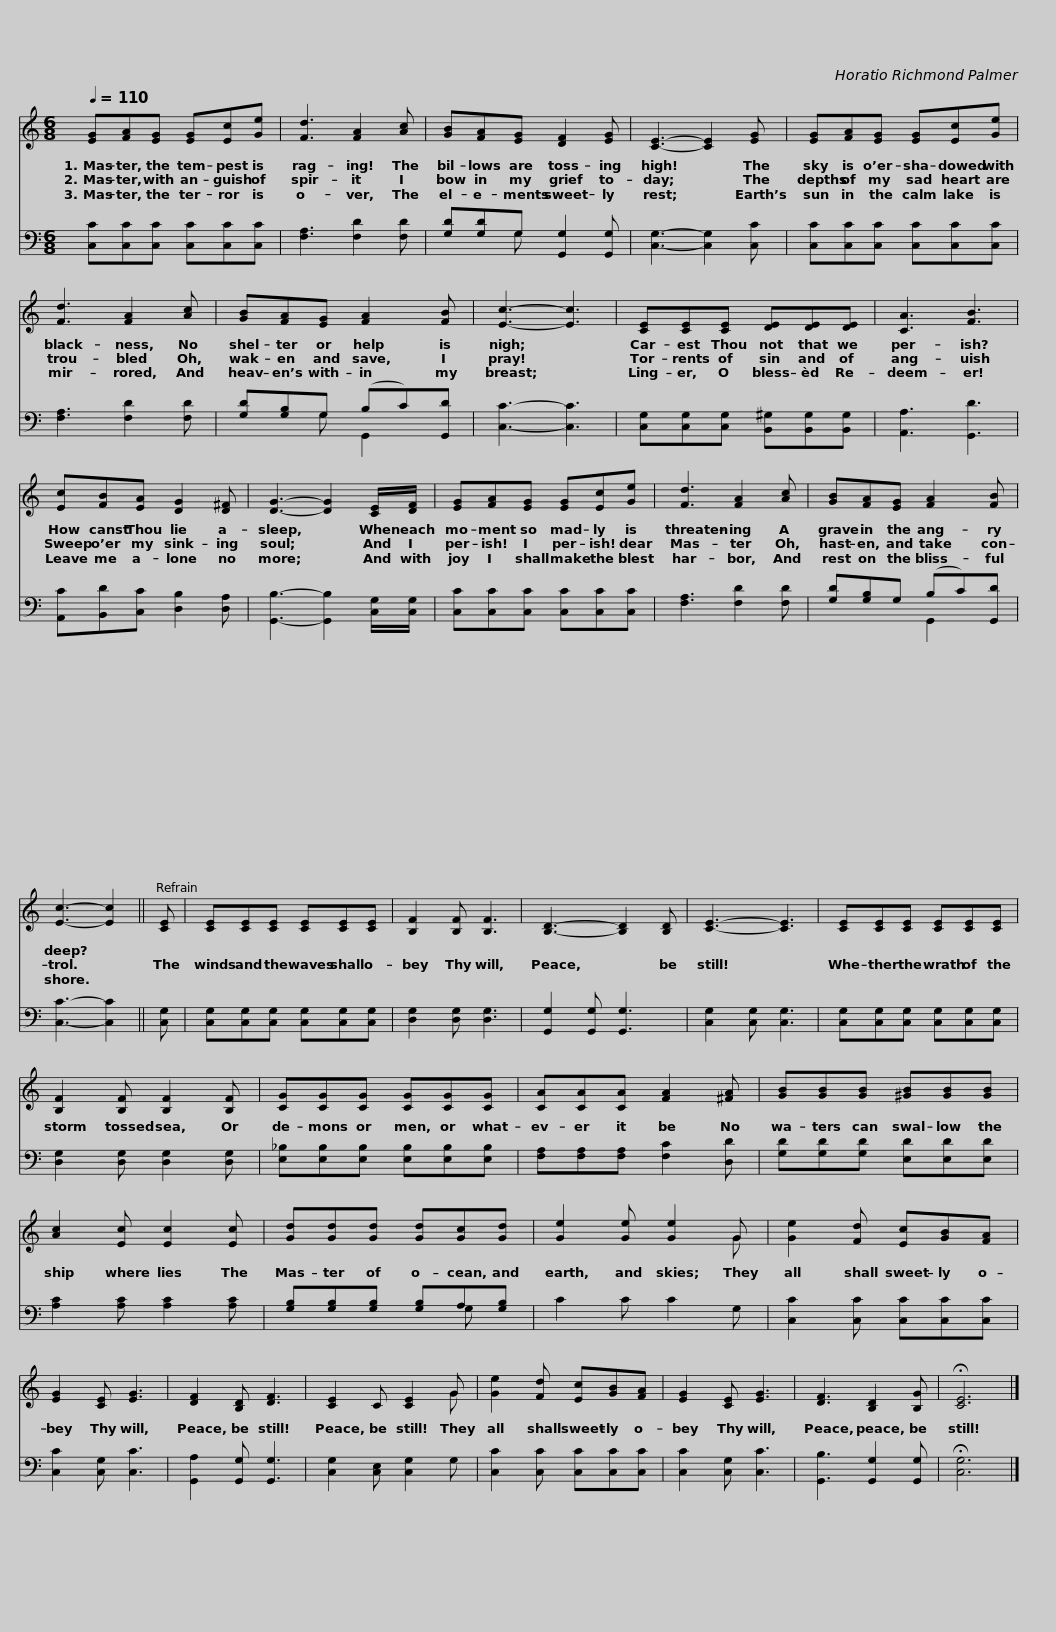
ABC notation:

X:1
%%score ( 1 2 ) ( 3 4 )
L:1/8
Q:1/4=110
M:6/8
I:linebreak $
K:C
V:1 treble
V:2 treble
V:3 bass
V:4 bass
V:1
 [EG][FA][EG] [EG][Ec][Ge] | [Fd]3 [FA]2 [Ac] | [GB][FA][EG] [DF]2 [EG] | [CE]3- [CE]2 [EG] |$ [EG][FA][EG] [EG][Ec][Ge] | %5
 [Fd]3 [FA]2 [Ac] | [GB][FA][EG] [FA]2 [FB] | [Ec]3- [Ec]3 |$ [CE][CE][CE] [DE][DE][DE] | [CA]3 [FB]3 | %10
 [Ec][FB][EA] [DG]2 [D^F] | [DG]3- [DG]2 [CE]/[DF]/ |$ [EG][FA][EG] [EG][Ec][Ge] | [Fd]3 [FA]2 [Ac] | [GB][FA][EG] [FA]2 [FB] | %15
 [Ec]3- [Ec]2 || [CE] |$ [CE][CE][CE] [CE][CE][CE] | [B,F]2 [B,F] [B,F]3 | [B,D]3- [B,D]2 [B,D] | %20
 [CE]3- [CE]3 | [CE][CE][CE] [CE][CE][CE] |$ [B,F]2 [B,F] [B,F]2 [B,F] | [CG][CG][CG] [CG][CG][CG] | [CA][CA][CA] [FA]2 [^FA] | %25
 [GB][GB][GB] [^GB][GB][GB] |$ [Ac]2 [Ec] [Ec]2 [Ec] | [Gd][Gd][Gd] [Gd][Gc][Gd] | [Ge]2 [Ge] [Ge]2 G | [Ge]2 [Fd] [Ec][GB][FA] | %30
 [EG]2 [CE] [EG]3 |$ [DF]2 [B,D] [DF]3 | [CE]2 C [CE]2 G | [Ge]2 [Fd] [Ec][GB][FA] | [EG]2 [CE] [EG]3 | %35
 [DF]3 [B,D]2 [B,G] | !fermata![CE]6 |] %37
V:2
 x6 | x6 | x6 | x6 |$ x6 | %5
 x6 | x6 | x6 |$ x6 | x6 | %10
 x6 | x6 |$ x6 | x6 | x6 | %15
 x5 || x |$ x6 | x6 | x6 | %20
 x6 | x6 |$ x6 | x6 | x6 | %25
 x6 |$ x6 | x6 | x5 G | x6 | %30
 x6 |$ x6 | x5 G | x6 | x6 | %35
 x6 | x6 |] %37
V:3
 [C,C][C,C][C,C] [C,C][C,C][C,C] | [F,A,]3 [F,D]2 [F,D] | [G,D][G,D]G, [G,,G,]2 [G,,G,] | [C,G,]3- [C,G,]2 [C,C] |$ [C,C][C,C][C,C] [C,C][C,C][C,C] | %5
 [F,A,]3 [F,D]2 [F,D] | [G,D][G,B,]G, (B,C)[G,,D] | [C,C]3- [C,C]3 |$ [C,G,][C,G,][C,G,] [B,,^G,][B,,G,][B,,G,] | [A,,A,]3 [G,,D]3 | %10
 [A,,C][B,,D][C,C] [D,B,]2 [D,A,] | [G,,B,]3- [G,,B,]2 [C,G,]/[C,G,]/ |$ [C,C][C,C][C,C] [C,C][C,C][C,C] | [F,A,]3 [F,D]2 [F,D] | [G,D][G,B,]G, (B,C)[G,,D] | %15
 [C,C]3- [C,C]2 || [C,G,] |$ [C,G,][C,G,][C,G,] [C,G,][C,G,][C,G,] | [D,G,]2 [D,G,] [D,G,]3 | [G,,G,]2 [G,,G,] [G,,G,]3 | %20
 [C,G,]2 [C,G,] [C,G,]3 | [C,G,][C,G,][C,G,] [C,G,][C,G,][C,G,] |$ [D,G,]2 [D,G,] [D,G,]2 [D,G,] | [E,_B,][E,B,][E,B,] [E,B,][E,B,][E,B,] | [F,A,][F,A,][F,A,] [F,C]2 [D,D] | %25
 [G,D][G,D][G,D] [E,D][E,D][E,D] |$ [A,C]2 [A,C] [A,C]2 [A,C] | [G,B,][G,B,][G,B,] [G,B,]A,[G,B,] | C2 C C2 G, | [C,C]2 [C,C] [C,C][C,C][C,C] | %30
 [C,C]2 [C,G,] [C,C]3 |$ [G,,A,]2 [G,,G,] [G,,G,]3 | [C,G,]2 [C,E,] [C,G,]2 G, | [C,C]2 [C,C] [C,C][C,C][C,C] | [C,C]2 [C,G,] [C,C]3 | %35
 [G,,B,]3 [G,,G,]2 [G,,G,] | !fermata![C,G,]6 |] %37
V:4
 x6 | x6 | x2 G, x3 | x6 |$ x6 | %5
 x6 | x2 G, G,,2 x | x6 |$ x6 | x6 | %10
 x6 | x6 |$ x6 | x6 | x3 G,,2 x | %15
 x5 || x |$ x6 | x6 | x6 | %20
 x6 | x6 |$ x6 | x6 | x6 | %25
 x6 |$ x6 | x4 G, x | x6 | x6 | %30
 x6 |$ x6 | x6 | x6 | x6 | %35
 x6 | x6 |] %37
